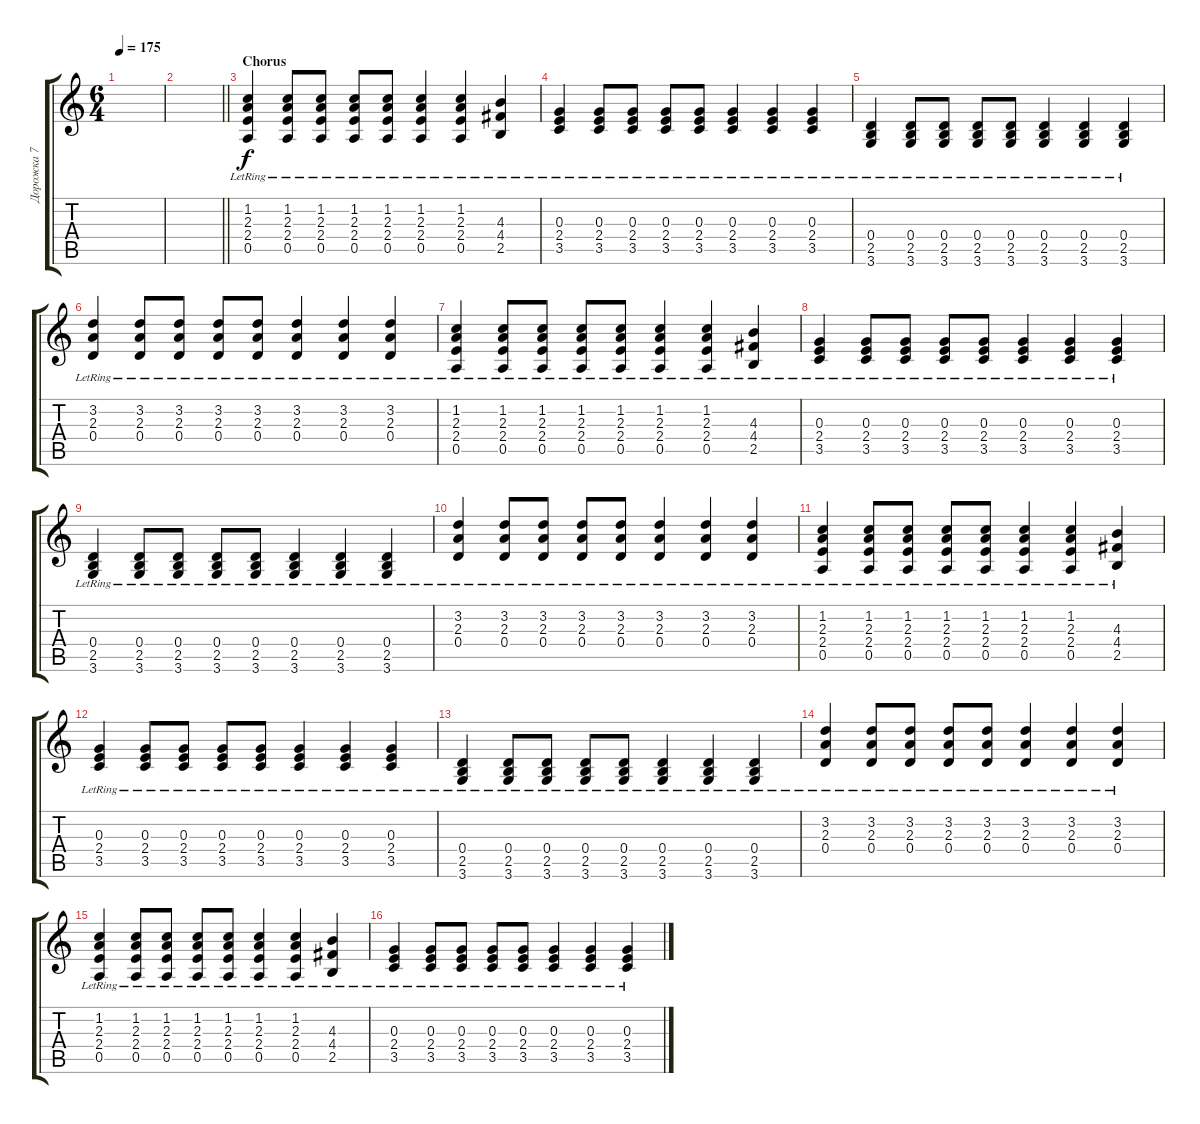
\track ("Дорожка 7" "Дорожка 7") {instrument acousticguitarsteel}
\staff {score tabs}
\tuning (E4 B3 G3 D3 A2 E2) {hide}
\ts (6 4)
\tempo 175
\clef g2
\ks c
|
\barLineRight lightlight
|
\section ("" "Chorus")
(1.2{lr} 2.3{lr} 2.4{lr} 0.5{lr}).4 (1.2{lr} 2.3{lr} 2.4{lr} 0.5{lr}).8 (1.2{lr} 2.3{lr} 2.4{lr} 0.5{lr}).8 (1.2{lr} 2.3{lr} 2.4{lr} 0.5{lr}).8 (1.2{lr} 2.3{lr} 2.4{lr} 0.5{lr}).8 (1.2{lr} 2.3{lr} 2.4{lr} 0.5{lr}).4 (1.2{lr} 2.3{lr} 2.4{lr} 0.5{lr}).4 (4.3{lr} 4.4{lr} 2.5{lr}).4 |
(0.3{lr} 2.4{lr} 3.5{lr}).4 (0.3{lr} 2.4{lr} 3.5{lr}).8 (0.3{lr} 2.4{lr} 3.5{lr}).8 (0.3{lr} 2.4{lr} 3.5{lr}).8 (0.3{lr} 2.4{lr} 3.5{lr}).8 (0.3{lr} 2.4{lr} 3.5{lr}).4 (0.3{lr} 2.4{lr} 3.5{lr}).4 (0.3{lr} 2.4{lr} 3.5{lr}).4 |
(0.4{lr} 2.5{lr} 3.6{lr}).4 (0.4{lr} 2.5{lr} 3.6{lr}).8 (0.4{lr} 2.5{lr} 3.6{lr}).8 (0.4{lr} 2.5{lr} 3.6{lr}).8 (0.4{lr} 2.5{lr} 3.6{lr}).8 (0.4{lr} 2.5{lr} 3.6{lr}).4 (0.4{lr} 2.5{lr} 3.6{lr}).4 (0.4{lr} 2.5{lr} 3.6{lr}).4 |
(3.2{lr} 2.3{lr} 0.4{lr}).4 (3.2{lr} 2.3{lr} 0.4{lr}).8 (3.2{lr} 2.3{lr} 0.4{lr}).8 (3.2{lr} 2.3{lr} 0.4{lr}).8 (3.2{lr} 2.3{lr} 0.4{lr}).8 (3.2{lr} 2.3{lr} 0.4{lr}).4 (3.2{lr} 2.3{lr} 0.4{lr}).4 (3.2{lr} 2.3{lr} 0.4{lr}).4 |
(1.2{lr} 2.3{lr} 2.4{lr} 0.5{lr}).4 (1.2{lr} 2.3{lr} 2.4{lr} 0.5{lr}).8 (1.2{lr} 2.3{lr} 2.4{lr} 0.5{lr}).8 (1.2{lr} 2.3{lr} 2.4{lr} 0.5{lr}).8 (1.2{lr} 2.3{lr} 2.4{lr} 0.5{lr}).8 (1.2{lr} 2.3{lr} 2.4{lr} 0.5{lr}).4 (1.2{lr} 2.3{lr} 2.4{lr} 0.5{lr}).4 (4.3{lr} 4.4{lr} 2.5{lr}).4 |
(0.3{lr} 2.4{lr} 3.5{lr}).4 (0.3{lr} 2.4{lr} 3.5{lr}).8 (0.3{lr} 2.4{lr} 3.5{lr}).8 (0.3{lr} 2.4{lr} 3.5{lr}).8 (0.3{lr} 2.4{lr} 3.5{lr}).8 (0.3{lr} 2.4{lr} 3.5{lr}).4 (0.3{lr} 2.4{lr} 3.5{lr}).4 (0.3{lr} 2.4{lr} 3.5{lr}).4 |
(0.4{lr} 2.5{lr} 3.6{lr}).4 (0.4{lr} 2.5{lr} 3.6{lr}).8 (0.4{lr} 2.5{lr} 3.6{lr}).8 (0.4{lr} 2.5{lr} 3.6{lr}).8 (0.4{lr} 2.5{lr} 3.6{lr}).8 (0.4{lr} 2.5{lr} 3.6{lr}).4 (0.4{lr} 2.5{lr} 3.6{lr}).4 (0.4{lr} 2.5{lr} 3.6{lr}).4 |
(3.2{lr} 2.3{lr} 0.4{lr}).4 (3.2{lr} 2.3{lr} 0.4{lr}).8 (3.2{lr} 2.3{lr} 0.4{lr}).8 (3.2{lr} 2.3{lr} 0.4{lr}).8 (3.2{lr} 2.3{lr} 0.4{lr}).8 (3.2{lr} 2.3{lr} 0.4{lr}).4 (3.2{lr} 2.3{lr} 0.4{lr}).4 (3.2{lr} 2.3{lr} 0.4{lr}).4 |
(1.2{lr} 2.3{lr} 2.4{lr} 0.5{lr}).4 (1.2{lr} 2.3{lr} 2.4{lr} 0.5{lr}).8 (1.2{lr} 2.3{lr} 2.4{lr} 0.5{lr}).8 (1.2{lr} 2.3{lr} 2.4{lr} 0.5{lr}).8 (1.2{lr} 2.3{lr} 2.4{lr} 0.5{lr}).8 (1.2{lr} 2.3{lr} 2.4{lr} 0.5{lr}).4 (1.2{lr} 2.3{lr} 2.4{lr} 0.5{lr}).4 (4.3{lr} 4.4{lr} 2.5{lr}).4 |
(0.3{lr} 2.4{lr} 3.5{lr}).4 (0.3{lr} 2.4{lr} 3.5{lr}).8 (0.3{lr} 2.4{lr} 3.5{lr}).8 (0.3{lr} 2.4{lr} 3.5{lr}).8 (0.3{lr} 2.4{lr} 3.5{lr}).8 (0.3{lr} 2.4{lr} 3.5{lr}).4 (0.3{lr} 2.4{lr} 3.5{lr}).4 (0.3{lr} 2.4{lr} 3.5{lr}).4 |
(0.4{lr} 2.5{lr} 3.6{lr}).4 (0.4{lr} 2.5{lr} 3.6{lr}).8 (0.4{lr} 2.5{lr} 3.6{lr}).8 (0.4{lr} 2.5{lr} 3.6{lr}).8 (0.4{lr} 2.5{lr} 3.6{lr}).8 (0.4{lr} 2.5{lr} 3.6{lr}).4 (0.4{lr} 2.5{lr} 3.6{lr}).4 (0.4{lr} 2.5{lr} 3.6{lr}).4 |
(3.2{lr} 2.3{lr} 0.4{lr}).4 (3.2{lr} 2.3{lr} 0.4{lr}).8 (3.2{lr} 2.3{lr} 0.4{lr}).8 (3.2{lr} 2.3{lr} 0.4{lr}).8 (3.2{lr} 2.3{lr} 0.4{lr}).8 (3.2{lr} 2.3{lr} 0.4{lr}).4 (3.2{lr} 2.3{lr} 0.4{lr}).4 (3.2{lr} 2.3{lr} 0.4{lr}).4 |
(1.2{lr} 2.3{lr} 2.4{lr} 0.5{lr}).4 (1.2{lr} 2.3{lr} 2.4{lr} 0.5{lr}).8 (1.2{lr} 2.3{lr} 2.4{lr} 0.5{lr}).8 (1.2{lr} 2.3{lr} 2.4{lr} 0.5{lr}).8 (1.2{lr} 2.3{lr} 2.4{lr} 0.5{lr}).8 (1.2{lr} 2.3{lr} 2.4{lr} 0.5{lr}).4 (1.2{lr} 2.3{lr} 2.4{lr} 0.5{lr}).4 (4.3{lr} 4.4{lr} 2.5{lr}).4 |
(0.3{lr} 2.4{lr} 3.5{lr}).4 (0.3{lr} 2.4{lr} 3.5{lr}).8 (0.3{lr} 2.4{lr} 3.5{lr}).8 (0.3{lr} 2.4{lr} 3.5{lr}).8 (0.3{lr} 2.4{lr} 3.5{lr}).8 (0.3{lr} 2.4{lr} 3.5{lr}).4 (0.3{lr} 2.4{lr} 3.5{lr}).4 (0.3{lr} 2.4{lr} 3.5{lr}).4
